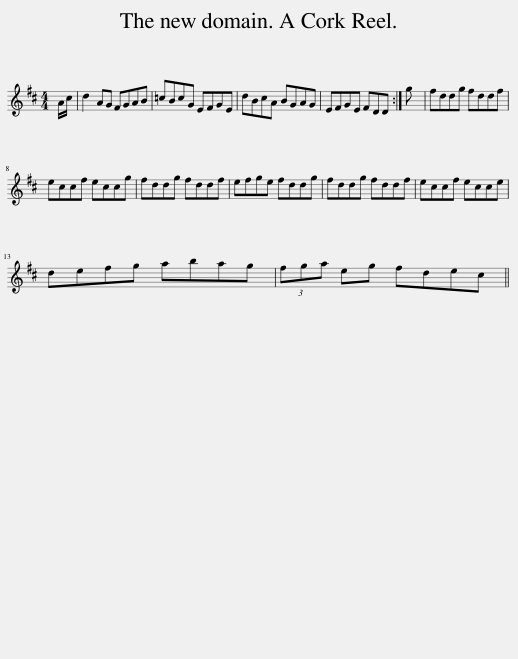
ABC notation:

X:1
L:1/8
M:4/4
I:linebreak $
K:D
V:1 treble
V:1
 A/c/ | d2 AG FGAB | =cBcG EFGE | dBcA BGAG | EFGE FDD :| %5
 g | fddg fddf |$ eccf eccg | fddg fddf | efge fddg | %10
 fddg fddf | eccf ecce |$ defg abag | (3fga eg fdec || %14
